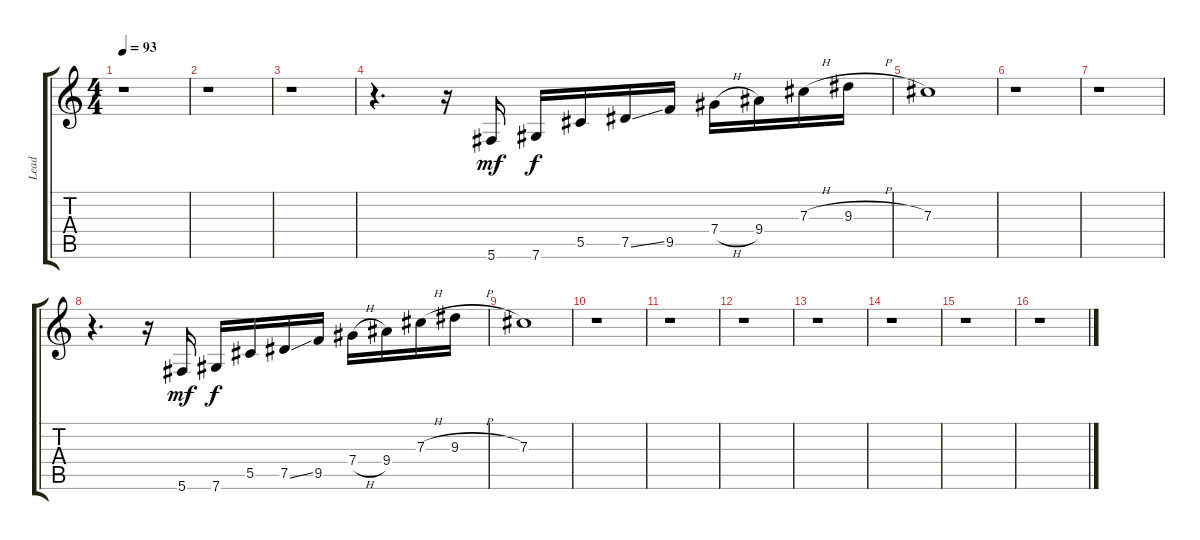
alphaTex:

\track ("Lead" "Lead") {instrument acousticguitarsteel}
\staff {score tabs}
\tuning (Eb4 Bb3 Gb3 Db3 Ab2 Db2) {hide}
\ts (4 4)
\tempo 93
\clef g2
\ks c
r.1{dy mf instrument acousticguitarsteel} |
r.1 |
r.1 |
r.4{d} r.16 5.6.16 7.6.16{dy f} 5.5.16 7.5{ss}.16 9.5.16 7.4{h}.16 9.4.16 7.3{h}.16 9.3{h}.16 |
7.3.1 |
r.1 |
r.1 |
r.4{d} r.16 5.6.16{dy mf} 7.6.16{dy f} 5.5.16 7.5{ss}.16 9.5.16 7.4{h}.16 9.4.16 7.3{h}.16 9.3{h}.16 |
7.3.1 |
r.1 |
r.1 |
r.1 |
r.1 |
r.1 |
r.1 |
r.1
